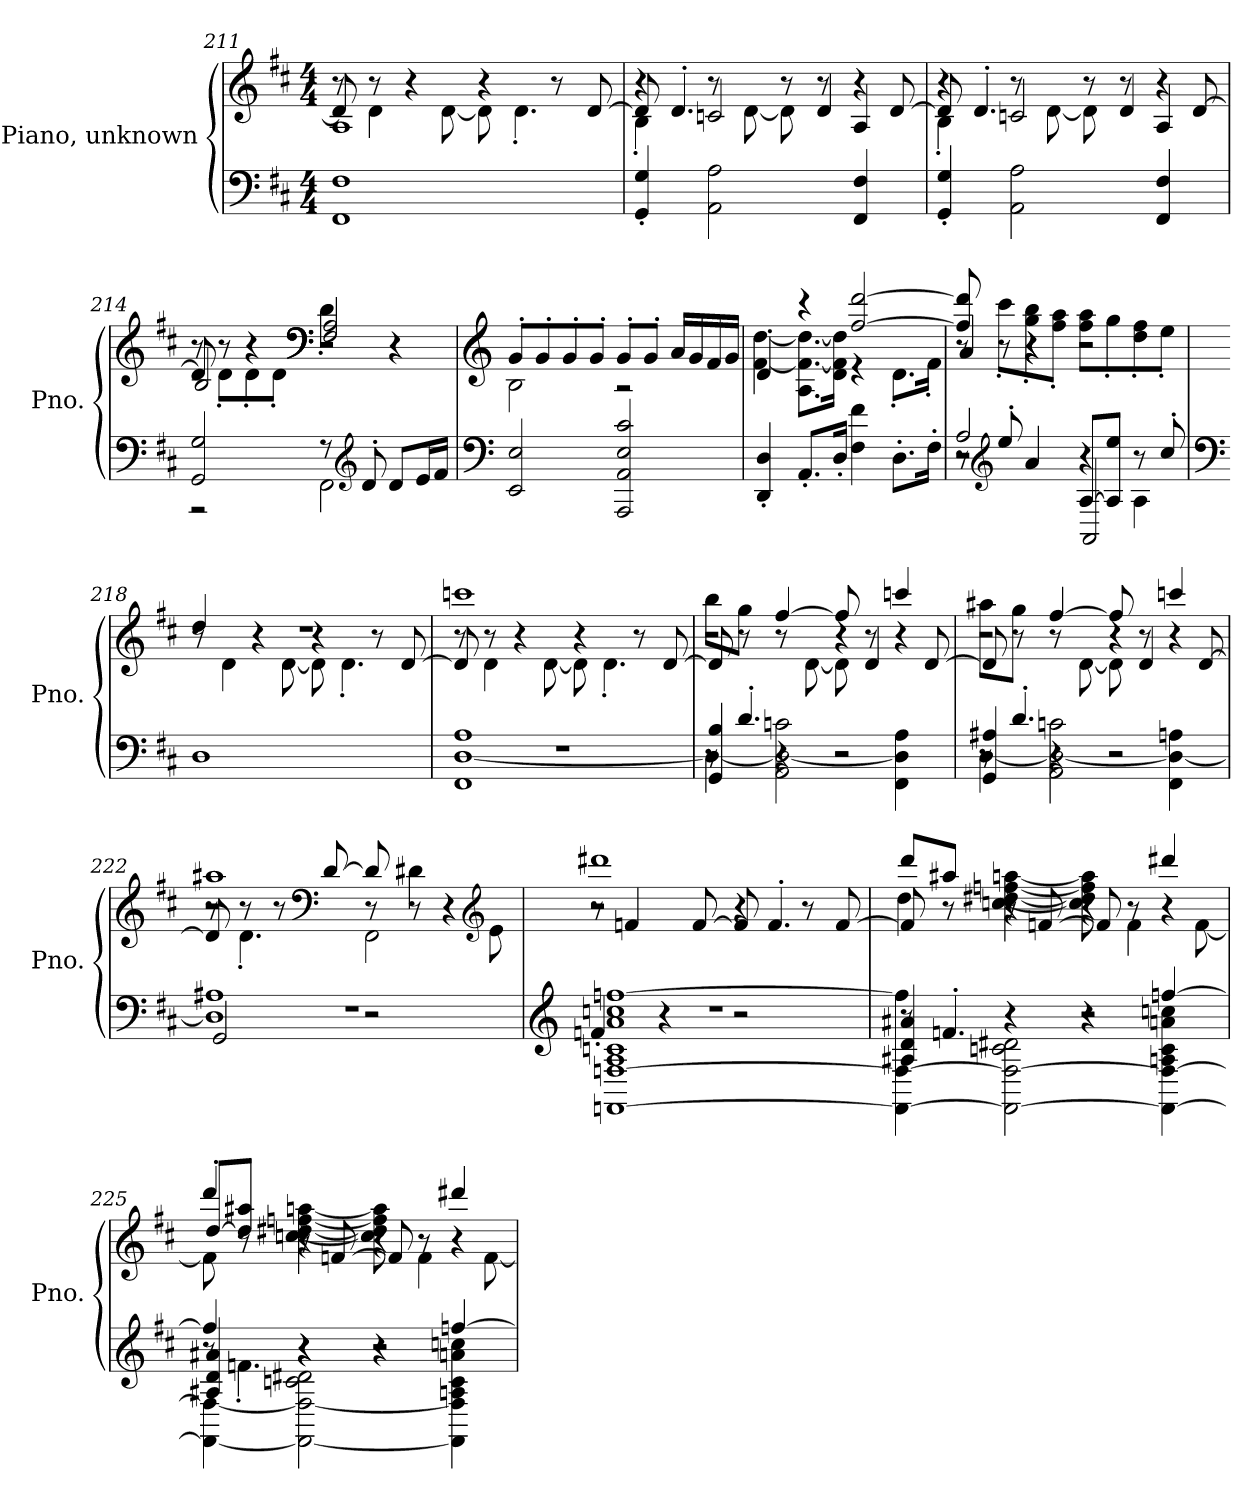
**kern	**kern
*part1	*part1
*staff2	*staff1
*I"Piano, unknown	*
*I'Pno.	*
*clefF4	*clefG2
*k[f#c#]	*k[f#c#]
*M4/4	*M4/4
=211	=211
*	*^
*	*	*^
1FF# 1F#	8d/]	8r	1A
.	8r	4d\	.
.	4r	.	.
.	.	[8d\	.
.	4r	8d\]	.
.	.	4.d'\	.
.	8r	.	.
.	[8d/	.	.
=212	=212	=212	=212
4GG/' 4G/'	8d/]	4B'\	4r
.	4.d'/	.	.
2AA\ 2A\	.	8r	2cn/
.	.	[8d\	.
.	8r	8d\]	.
.	4d/	8r	.
4FF#/ 4F#/	.	4r	4A/
.	[8d/	.	.
!!LO:LB:g=z	!!	!!
=213	=213	=213	=213
4GG/' 4G/'	8d/]	4B'\	4r
.	4.d'/	.	.
2AA\ 2A\	.	8r	2cn/
.	.	[8d\	.
.	8r	8d\]	.
.	4d/	8r	.
4FF#/ 4F#/	.	4r	4A/
.	[8d/	.	.
=214	=214	=214	=214
*^	*	*	*
2GG/ 2G/	2r	8d/]	8r	2B/
.	.	8r	8d'\L	.
.	.	4r	8d'\	.
.	.	.	8d'\J	.
*	*	*clefF4	*	*
8r	2FF#\	2r	4d'\	2F#/ 2A/
*clefG2	*	*	*	*
8d'/	.	.	.	.
8d/L	.	.	4r	.
16e/L	.	.	.	.
16f#/JJ	.	.	.	.
*v	*v	*	*	*
*	*v	*v	*v
=215	=215
*clefF4	*clefG2
*	*^
2EE/ 2E/	8g'/L	2B\
.	8g'/	.
.	8g'/	.
.	8g'/J	.
2AAA/ 2AA/ 2E/ 2c#/	8g'/L	2r
.	8g'/J	.
.	16a/LL	.
.	16g/	.
.	16f#/	.
.	16g/JJ	.
!!LO:LB:g=z	!!
=216	=216	=216
4DD/' 4D/'	4d'/	[4f#\ [4dd\
8.AA'/L	4r	8.A\ 8.f#\_ 8.dd\_L
16D'/Jk	.	16d\ 16f#\] 16dd\]Jk
4F#\ 4f#\	[2ff#/ [2ddd/	4r
8.D'\L	.	8.d'\L
16F#'\Jk	.	16f#'\Jk
=217	=217	=217
*^	*	*^
*	*^	*	*	*
8r	2r	2A/	8ff#/] 8ddd/]	8r	4a/
*clefG2	*	*	*	*	*
8ee'/	.	.	8r	8ccc#'\L	.
4a/	.	.	4r	8gg\' 8bb\'	4r
.	.	.	.	8ff#\' 8aa\'J	.
[8A/L	4r	2AA/	2r	8ff#\ 8aa\L	2r
8A/] 8ee/J	.	.	.	8gg'\	.
8r	4A\	.	.	8dd\' 8ff#\'	.
8cc#'/	.	.	.	8ee'\J	.
*v	*v	*v	*	*	*
=218	=218	=218	=218
*clefF4	*	*	*
1D	1r	8r	4dd/
.	.	4d\	.
.	.	.	4r
.	.	[8d\	.
.	.	8d\]	4r
.	.	4.d'\	.
.	.	.	8r
.	.	.	[8d/
!!LO:PB:g=z	!!	!!
=219	=219	=219	=219
*^	*	*	*
*	*^	*	*	*
1r	[1D	1FF# 1A	1cccn	8r	8d/]
.	.	.	.	4d\	8r
.	.	.	.	.	4r
.	.	.	.	[8d\	.
.	.	.	.	8d\]	4r
.	.	.	.	4.d'\	.
.	.	.	.	.	8r
.	.	.	.	.	[8d/
=220	=220	=220	=220	=220	=220
8r	4D\_	4GG/ 4B/	2r	8bb\L	8d/]
4.d'/	.	.	.	8gg\J	8r
.	2AA\ 2D\_ 2cn\	4r	.	8r	[4ff#/
.	.	.	.	[8d\	.
2r	.	2r	4r	8d\]	8ff#/]
.	.	.	.	8r	4d/
.	4FF#\ 4D\] 4A\	.	4cccn/	4r	.
.	.	.	.	.	[8d/
=221	=221	=221	=221	=221	=221
8r	[4D\	4GG/ 4A#X/	2r	8aa#X\L	8d/]
4.d'/	.	.	.	8gg\J	8r
.	2AA\ 2D\_ 2cn\	4r	.	8r	[4ff#/
.	.	.	.	[8d\	.
2r	.	2r	4r	8d\]	8ff#/]
.	.	.	.	8r	4d/
.	4FF#\ 4D\_ 4An\	.	4cccn/	4r	.
.	.	.	.	.	[8d/
!!LO:LB:g=z
=222	=222	=222	=222	=222	=222
*	*	*	*	*	*^
1r	1D] 1A#X	2GG/	1aa#X	8r	8d/]	2r
.	.	.	.	4.d'\	8r	.
.	.	.	.	.	8r	.
*	*	*	*clefF4	*	*	*
.	.	.	.	.	[8d/	.
.	.	2r	.	8r	8d/]	2FF#\
.	.	.	.	4d#X\	8r	.
.	.	.	.	.	4r	.
*	*	*	*clefG2	*	*	*
.	.	.	.	8e\	.	.
*	*	*	*v	*v	*v	*v
=223	=223	=223	=223
*clefG2	*	*	*
*	*	*	*^
*	*	*	*	*^
1r	4fn'/	[1FFn [1Fn 1A 1cn 1a 1ccn [1ffn	2r	1ddd#X	8r
.	.	.	.	.	4fn/
.	4r	.	.	.	.
.	.	.	.	.	[8f/
.	2r	.	4r	.	8f/]
.	.	.	.	.	4.f'/
.	.	.	8r	.	.
.	.	.	[8f/	.	.
!!LO:LB:g=z	!!	!!
=224	=224	=224	=224	=224	=224
8r	4A#X/ 4d/ 4a#X/	4FF\_ 4F\_ 4ff\]	8f/]	4dd\	8ddd/L
4.fn'/	.	.	8r	.	8aa#X/J
.	4r	2FF\_ 2F\_ 2cn\ 2d#X\	4r	[4ccn\ [4dd#X\ [4ffn\ [4aan\	8r
.	.	.	.	.	[8fn/
4r	2r	.	4r	8cc\] 8dd#\] 8ff\] 8aa\]	8f/]
.	.	.	.	4f\	8r
[4ffn/	.	4FF\_ 4F\_ 4An\ 4c\ 4an\ 4ccn\	4ddd#X/	.	4r
.	.	.	.	[8f\	.
=225	=225	=225	=225	=225	=225
*	*	*^	*	*	*
4ff/]	8r	4A#X/ 4d/ 4a#X/	4FF\_ 4F\_	4ddd'/	8f\]	[8dd/L
.	4.fn'\	.	.	.	8r	8dd/] 8aa#X/J
4r	.	4r	2FF\_ 2F\_ 2cn\ 2d#X\	4r	[4ccn\ [4dd#X\ [4ffn\ [4aan\	8r
.	.	.	.	.	.	[8fn/
4r	2r	2r	.	4r	8cc\] 8dd#\] 8ff\] 8aa\]	8f/]
.	.	.	.	.	4f\	8r
[4ffn/	.	.	4FF\] 4F\] 4An\ 4c\ 4an\ 4ccn\	4ddd#X/	.	4r
.	.	.	.	.	[8f\	.
*v	*v	*v	*v	*	*	*
*	*v	*v	*v
=	=
*-	*-
